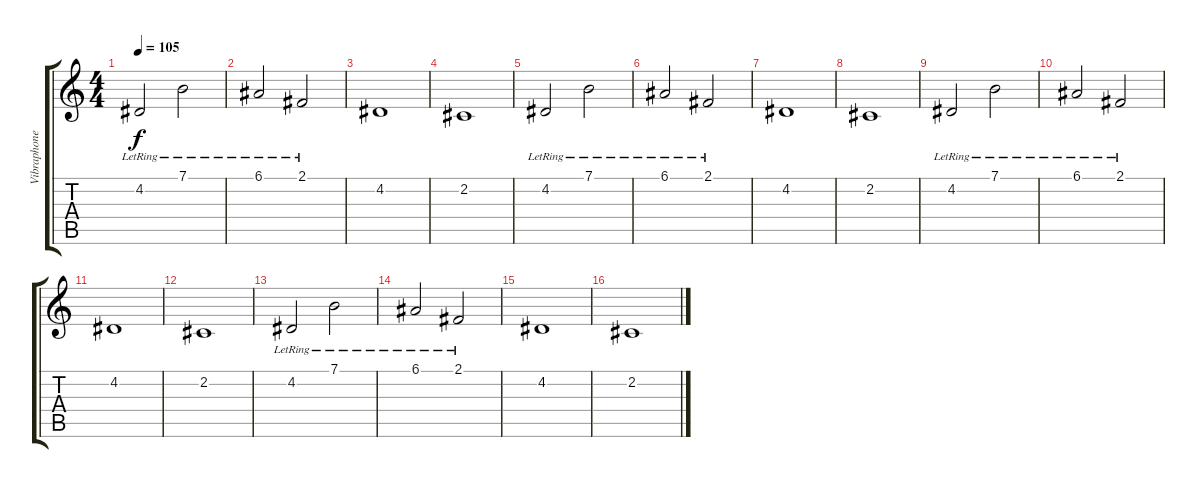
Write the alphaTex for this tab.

\track ("Vibraphone" "Vibraphone") {instrument vibraphone}
\staff {score tabs}
\tuning (E4 B3 G3 D3 A2 E2) {hide}
\ts (4 4)
\tempo 105
\clef g2
\ks c
4.2{lr}.2{dy f} 7.1{lr}.2 |
6.1{lr}.2 2.1{lr}.2 |
4.2.1 |
2.2.1 |
4.2{lr}.2 7.1{lr}.2 |
6.1{lr}.2 2.1{lr}.2 |
4.2.1 |
2.2.1 |
4.2{lr}.2 7.1{lr}.2 |
6.1{lr}.2 2.1{lr}.2 |
4.2.1 |
2.2.1 |
4.2{lr}.2 7.1{lr}.2 |
6.1{lr}.2 2.1{lr}.2 |
4.2.1 |
2.2.1
